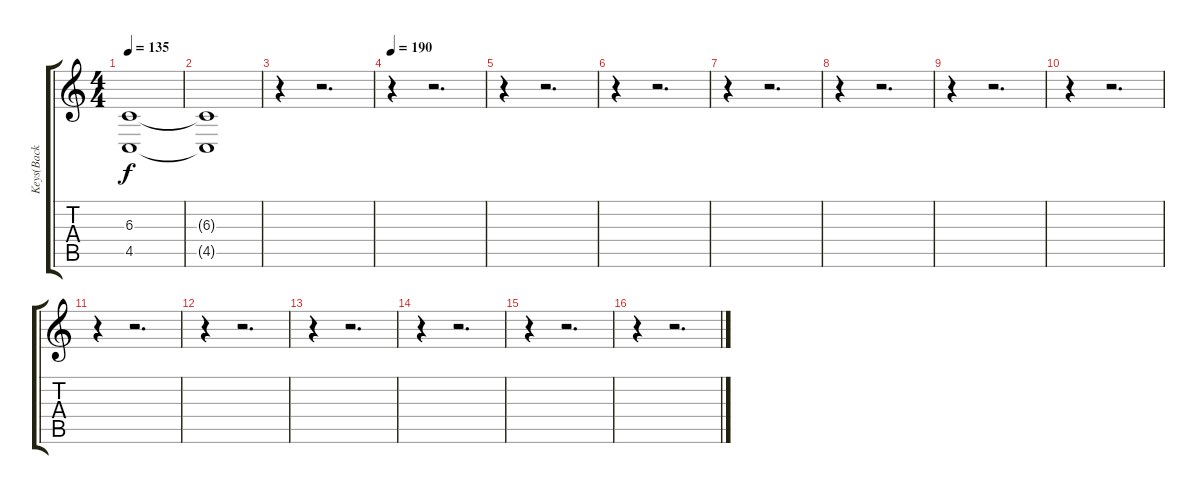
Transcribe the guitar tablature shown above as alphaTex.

\track ("Keys(Back Up)" "Keys(Back ") {instrument choiraahs}
\staff {score tabs}
\tuning (Eb4 Bb3 Gb3 Db3 Ab2 Db2) {hide}
\ts (4 4)
\tempo 135
\clef g2
\ks c
(6.3 4.5).1{dy f} |
(6.3{t} 4.5{t}).1 |
r.4 r.2{d} |
\tempo 190
r.4 r.2{d} |
r.4 r.2{d} |
r.4 r.2{d} |
r.4 r.2{d} |
r.4 r.2{d} |
r.4 r.2{d} |
r.4 r.2{d} |
r.4 r.2{d} |
r.4 r.2{d} |
r.4 r.2{d} |
r.4 r.2{d} |
r.4 r.2{d} |
r.4 r.2{d}
